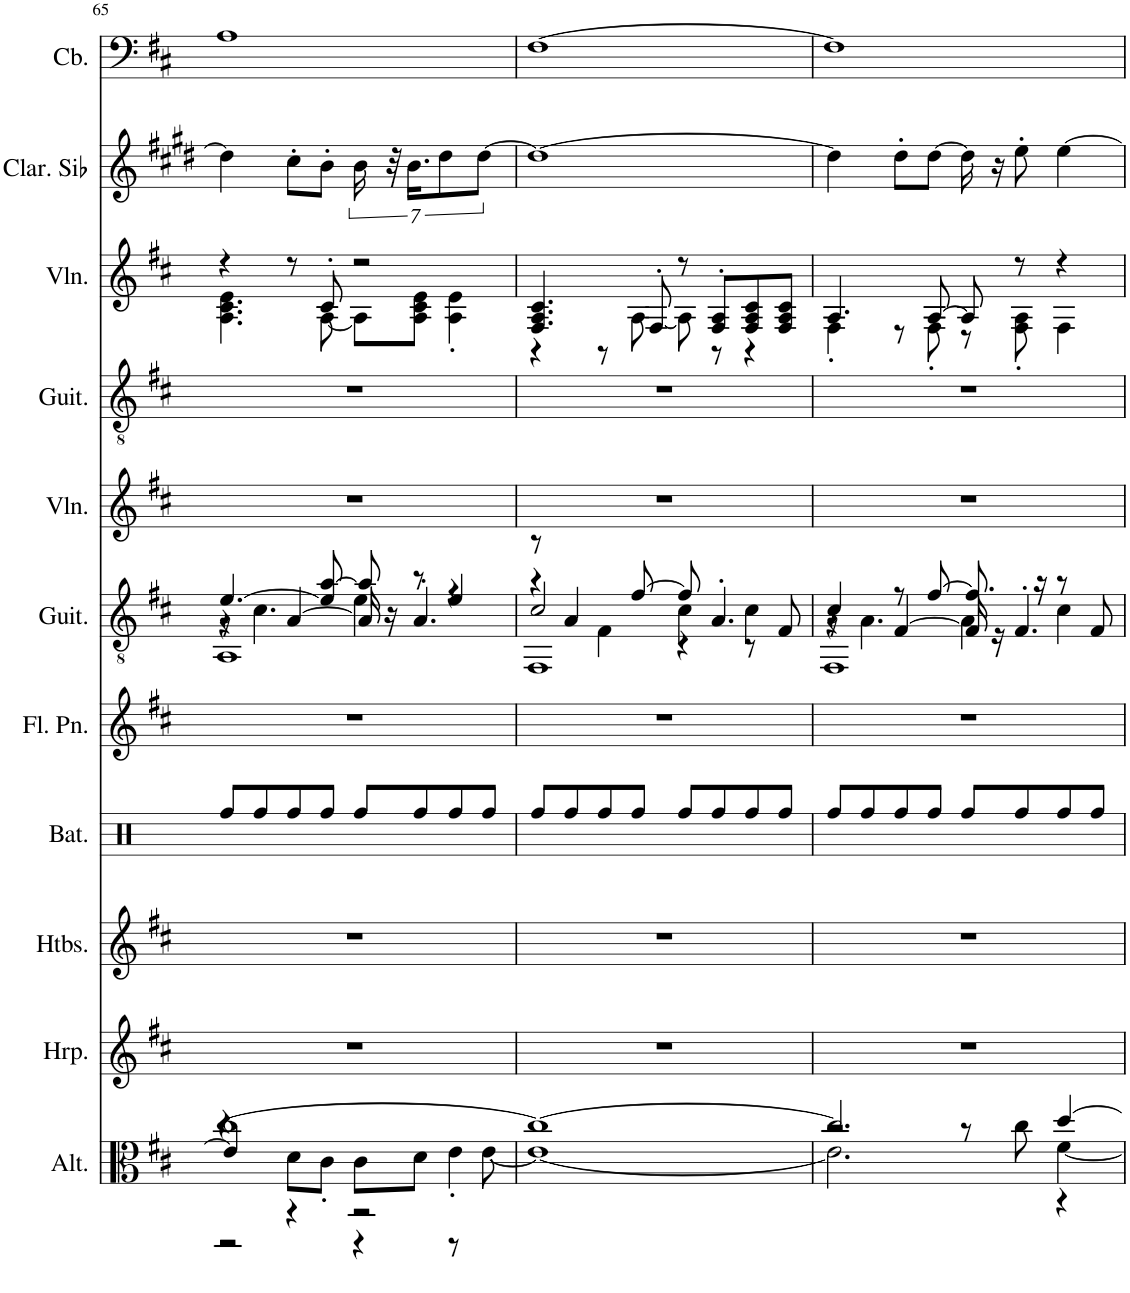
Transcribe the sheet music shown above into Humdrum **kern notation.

**kern	**kern	**kern	**kern	**kern	**kern	**kern	**kern	**kern	**kern	**kern
*part11	*part10	*part9	*part8	*part7	*part6	*part5	*part4	*part3	*part2	*part1
*staff11	*staff10	*staff9	*staff8	*staff7	*staff6	*staff5	*staff4	*staff3	*staff2	*staff1
*I"Altos	*I"Harpe	*I"Hautbois	*I"Batterie	*I"Flûte de Pan	*I"Guitare acoustique	*I"Violon	*I"Guitare acoustique	*I"Violon	*I"Clarinette en Sib	*I"Contrebasse
*I'Alt.	*I'Hrp.	*I'Htbs.	*I'Bat.	*I'Fl. Pn.	*I'Guit.	*I'Vln.	*I'Guit.	*I'Vln.	*I'Clar. Sib	*I'Cb.
!!LO:PB:g=z
*clefC3	*clefG2	*clefG2	*clefX	*clefG2	*clefGv2	*clefG2	*clefGv2	*clefG2	*clefG2	*clefF4
*	*	*	*	*	*	*	*	*	*Trd1c2	*Trd7c12
*k[f#c#]	*k[f#c#]	*k[f#c#]	*k[]	*k[f#c#]	*k[f#c#]	*k[f#c#]	*k[f#c#]	*k[f#c#]	*k[f#c#g#d#]	*k[f#c#]
*M4/4	*M4/4	*M4/4	*M4/4	*M4/4	*M4/4	*M4/4	*M4/4	*M4/4	*M4/4	*M4/4
=65	=65	=65	=65	=65	=65	=65	=65	=65	=65	=65
*^	*	*	*	*	*^	*	*	*^	*	*
*	*^	*	*	*	*	*	*^	*	*	*	*	*	*
*	*	*^	*	*	*	*	*	*	*^	*	*	*	*	*	*
[1cc#	4r	4e/]	2r	1r	1r	8Rff/L	1r	[4.e/	8r	4r	1AA	1r	1r	4r	4.A\ 4.c#\ 4.e\	4dd#\]	1A
.	.	.	.	.	.	8Rff/	.	.	4.c#\	.	.	.	.	.	.	.	.
.	8d\L	4r	.	.	.	8Rff/	.	.	.	[4A/	.	.	.	8r	.	8cc#'\L	.
.	8c#'\J	.	.	.	.	8Rff/J	.	8e/] [8a/	.	.	.	.	.	8c#'/	[8A\	8b'\J	.
.	8c#\L	2r	4r	.	.	8Rff/L	.	8a/]	4e\	16A/]	.	.	.	2r	8A\L]	14b\	.
.	.	.	.	.	.	.	.	.	.	16r	.	.	.	.	.	.	.
.	.	.	.	.	.	.	.	.	.	.	.	.	.	.	.	28r	.
.	.	.	.	.	.	.	.	.	.	.	.	.	.	.	.	14.b\KL	.
.	8d\J	.	.	.	.	8Rff/	.	8r	.	4.A'/	.	.	.	.	8A\ 8c#\ 8e\J	.	.
.	.	.	.	.	.	.	.	.	.	.	.	.	.	.	.	7dd#\	.
.	4e'\	.	8r	.	.	8Rff/	.	4e/	4r	.	.	.	.	.	4A\' 4e\'	.	.
.	.	.	.	.	.	.	.	.	.	.	.	.	.	.	.	[7dd#\J	.
.	.	.	[8e\	.	.	8Rff/J	.	.	.	.	.	.	.	.	.	.	.
*	*v	*v	*v	*	*	*	*	*	*	*	*	*	*	*	*	*	*
=66	=66	=66	=66	=66	=66	=66	=66	=66	=66	=66	=66	=66	=66	=66	=66
1cc#_	1e_	1r	1r	8Rff/L	1r	8r	4r	2c#/	1FF#	1r	1r	4.F#/ 4.A/ 4.c#/	4r	1dd#_	[1F#
.	.	.	.	8Rff/	.	4A/	.	.	.	.	.	.	.	.	.
.	.	.	.	8Rff/	.	.	4F#\	.	.	.	.	.	8r	.	.
.	.	.	.	8Rff/J	.	[8f#/	.	.	.	.	.	8F#'/	[8A\	.	.
.	.	.	.	8Rff/L	.	8f#/]	4c#\	4r	.	.	.	8r	8A\]	.	.
.	.	.	.	8Rff/	.	4.A'/	.	.	.	.	.	8F#/' 8A/'L	8r	.	.
.	.	.	.	8Rff/	.	.	4c#\	8r	.	.	.	8F#/ 8A/ 8c#/	4r	.	.
.	.	.	.	8Rff/J	.	.	.	8F#/	.	.	.	8F#/ 8A/ 8c#/J	.	.	.
=67	=67	=67	=67	=67	=67	=67	=67	=67	=67	=67	=67	=67	=67	=67	=67
*	*^	*	*	*	*	*	*	*	*	*	*	*	*	*	*
2.cc#/]	2r	2.e\]	1r	1r	8Rff/L	1r	4c#/	8r	4r	1FF#	1r	1r	4.A/	4F#'\	4dd#\]	1F#]
.	.	.	.	.	8Rff/	.	.	4.A\	.	.	.	.	.	.	.	.
.	.	.	.	.	8Rff/	.	8r	.	[4F#/	.	.	.	.	8r	8dd#'\L	.
.	.	.	.	.	8Rff/J	.	[8f#/	.	.	.	.	.	[8A/	8F#'\	[8dd#\J	.
.	8r	.	.	.	8Rff/L	.	8.f#/]	4A\	16F#/]	.	.	.	8A/]	8r	16dd#\]	.
.	.	.	.	.	.	.	.	.	16r	.	.	.	.	.	16r	.
.	8cc#\	.	.	.	8Rff/	.	.	.	4.F#'/	.	.	.	8r	8F#\' 8A\'	8ee'\	.
.	.	.	.	.	.	.	16r	.	.	.	.	.	.	.	.	.
[4dd/	[4f#\	4r	.	.	8Rff/	.	8r	4c#\	.	.	.	.	4r	4F#\	[4ee\	.
.	.	.	.	.	8Rff/J	.	8F#/	.	.	.	.	.	.	.	.	.
*v	*v	*v	*	*	*	*	*v	*v	*v	*v	*	*	*v	*v	*	*
=	=	=	=	=	=	=	=	=	=	=
*-	*-	*-	*-	*-	*-	*-	*-	*-	*-	*-
